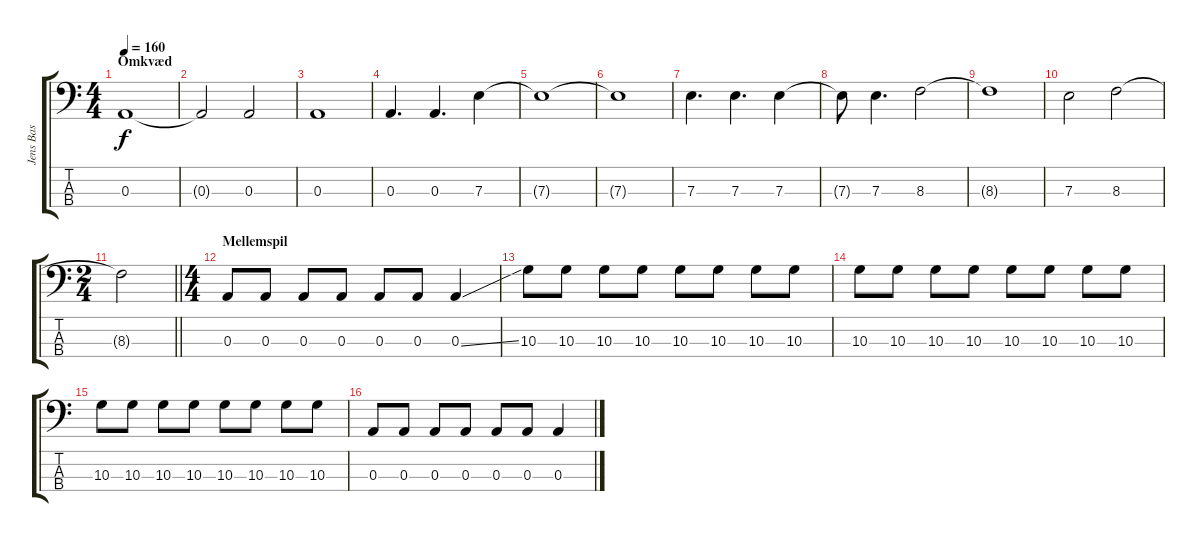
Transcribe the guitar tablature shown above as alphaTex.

\track ("Jens Bas" "Jens Bas") {instrument electricbasspick}
\staff {score tabs}
\tuning (G2 D2 A1 E1) {hide}
\ts (4 4)
\section ("" "Omkvæd")
\tempo 160
\clef f4
\ks c
0.3.1{dy f} |
0.3{t}.2 0.3.2 |
0.3.1 |
0.3.4{d} 0.3.4{d} 7.3.4 |
7.3{t}.1 |
7.3{t}.1 |
7.3.4{d} 7.3.4{d} 7.3.4 |
7.3{t}.8 7.3.4{d} 8.3.2 |
8.3{t}.1 |
7.3.2 8.3.2 |
\ts (2 4)
\barLineRight lightlight
8.3{t}.2 |
\ts (4 4)
\section ("" "Mellemspil")
0.3.8 0.3.8 0.3.8 0.3.8 0.3.8 0.3.8 0.3{ss}.4 |
10.3.8 10.3.8 10.3.8 10.3.8 10.3.8 10.3.8 10.3.8 10.3.8 |
10.3.8 10.3.8 10.3.8 10.3.8 10.3.8 10.3.8 10.3.8 10.3.8 |
10.3.8 10.3.8 10.3.8 10.3.8 10.3.8 10.3.8 10.3.8 10.3.8 |
0.3.8 0.3.8 0.3.8 0.3.8 0.3.8 0.3.8 0.3{ss}.4
